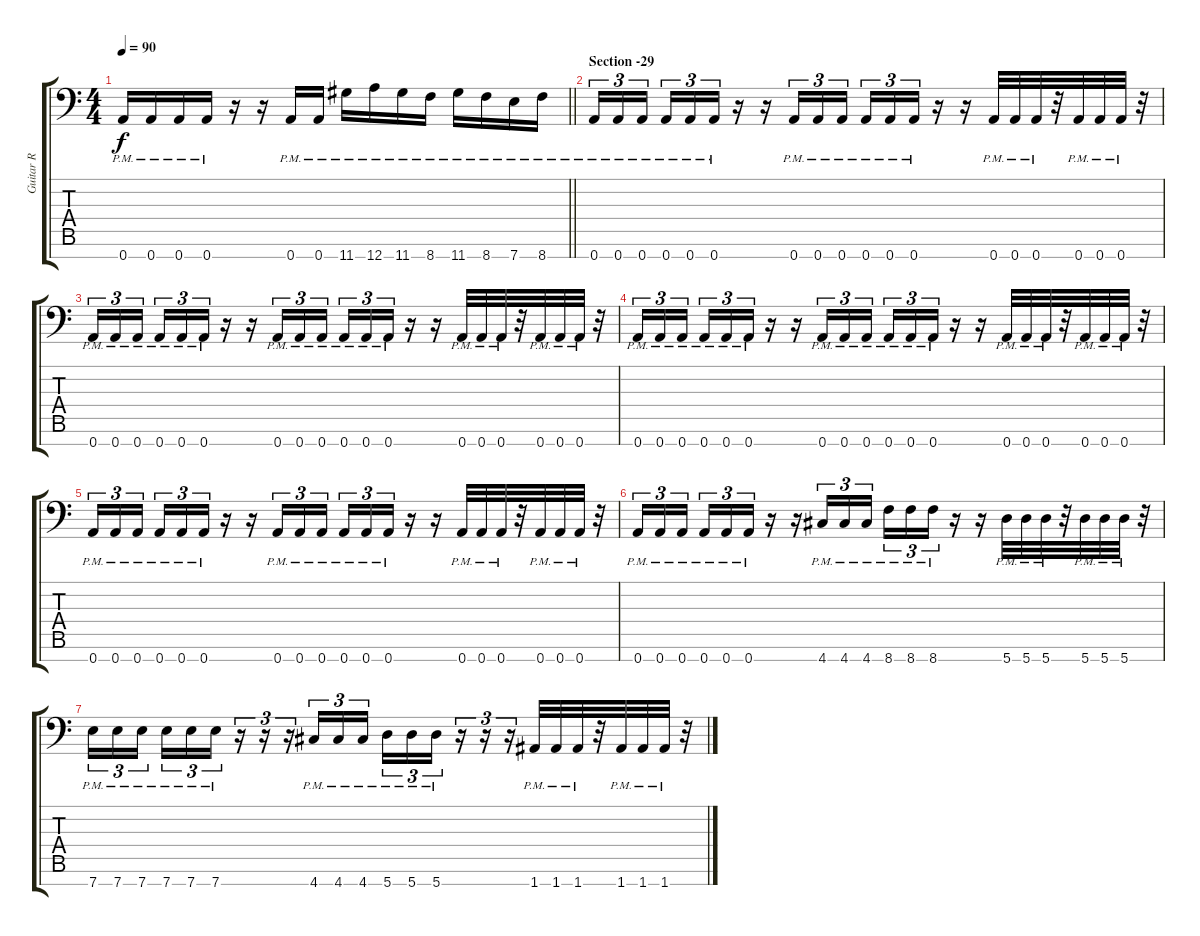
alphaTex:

\track ("Guitar R" "Guitar R") {instrument overdrivenguitar}
\staff {score tabs}
\tuning (E4 B3 G3 D3 A2 E2 A1) {hide}
\ts (4 4)
\tempo 90
\clef f4
\barLineRight lightlight
\ks c
0.7{pm}.16{dy f} 0.7{pm}.16 0.7{pm}.16 0.7{pm}.16 r.16 r.16 0.7{pm}.16 0.7{pm}.16 11.7{pm}.16 12.7{pm}.16 11.7{pm}.16 8.7{pm}.16 11.7{pm}.16 8.7{pm}.16 7.7{pm}.16 8.7{pm}.16 |
\section ("" "Section -29")
0.7{pm}.16{tu (3 2)} 0.7{pm}.16{tu (3 2)} 0.7{pm}.16{tu (3 2) beam splitsecondary} 0.7{pm}.16{tu (3 2)} 0.7{pm}.16{tu (3 2)} 0.7{pm}.16{tu (3 2)} r.16 r.16 0.7{pm}.16{tu (3 2)} 0.7{pm}.16{tu (3 2)} 0.7{pm}.16{tu (3 2)} 0.7{pm}.16{tu (3 2)} 0.7{pm}.16{tu (3 2)} 0.7{pm}.16{tu (3 2)} r.16 r.16 0.7{pm}.32 0.7{pm}.32 0.7{pm}.32 r.32 0.7{pm}.32 0.7{pm}.32 0.7{pm}.32 r.32 |
0.7{pm}.16{tu (3 2)} 0.7{pm}.16{tu (3 2)} 0.7{pm}.16{tu (3 2) beam splitsecondary} 0.7{pm}.16{tu (3 2)} 0.7{pm}.16{tu (3 2)} 0.7{pm}.16{tu (3 2)} r.16 r.16 0.7{pm}.16{tu (3 2)} 0.7{pm}.16{tu (3 2)} 0.7{pm}.16{tu (3 2)} 0.7{pm}.16{tu (3 2)} 0.7{pm}.16{tu (3 2)} 0.7{pm}.16{tu (3 2)} r.16 r.16 0.7{pm}.32 0.7{pm}.32 0.7{pm}.32 r.32 0.7{pm}.32 0.7{pm}.32 0.7{pm}.32 r.32 |
0.7{pm}.16{tu (3 2)} 0.7{pm}.16{tu (3 2)} 0.7{pm}.16{tu (3 2) beam splitsecondary} 0.7{pm}.16{tu (3 2)} 0.7{pm}.16{tu (3 2)} 0.7{pm}.16{tu (3 2)} r.16 r.16 0.7{pm}.16{tu (3 2)} 0.7{pm}.16{tu (3 2)} 0.7{pm}.16{tu (3 2)} 0.7{pm}.16{tu (3 2)} 0.7{pm}.16{tu (3 2)} 0.7{pm}.16{tu (3 2)} r.16 r.16 0.7{pm}.32 0.7{pm}.32 0.7{pm}.32 r.32 0.7{pm}.32 0.7{pm}.32 0.7{pm}.32 r.32 |
0.7{pm}.16{tu (3 2)} 0.7{pm}.16{tu (3 2)} 0.7{pm}.16{tu (3 2) beam splitsecondary} 0.7{pm}.16{tu (3 2)} 0.7{pm}.16{tu (3 2)} 0.7{pm}.16{tu (3 2)} r.16 r.16 0.7{pm}.16{tu (3 2)} 0.7{pm}.16{tu (3 2)} 0.7{pm}.16{tu (3 2)} 0.7{pm}.16{tu (3 2)} 0.7{pm}.16{tu (3 2)} 0.7{pm}.16{tu (3 2)} r.16 r.16 0.7{pm}.32 0.7{pm}.32 0.7{pm}.32 r.32 0.7{pm}.32 0.7{pm}.32 0.7{pm}.32 r.32 |
0.7{pm}.16{tu (3 2)} 0.7{pm}.16{tu (3 2)} 0.7{pm}.16{tu (3 2) beam splitsecondary} 0.7{pm}.16{tu (3 2)} 0.7{pm}.16{tu (3 2)} 0.7{pm}.16{tu (3 2)} r.16 r.16 4.7{pm}.16{tu (3 2)} 4.7{pm}.16{tu (3 2)} 4.7{pm}.16{tu (3 2)} 8.7{pm}.16{tu (3 2)} 8.7{pm}.16{tu (3 2)} 8.7{pm}.16{tu (3 2)} r.16 r.16 5.7{pm}.32 5.7{pm}.32 5.7{pm}.32 r.32 5.7{pm}.32 5.7{pm}.32 5.7{pm}.32 r.32 |
7.7{pm}.16{tu (3 2)} 7.7{pm}.16{tu (3 2)} 7.7{pm}.16{tu (3 2) beam splitsecondary} 7.7{pm}.16{tu (3 2)} 7.7{pm}.16{tu (3 2)} 7.7{pm}.16{tu (3 2)} r.16{tu (3 2)} r.16{tu (3 2)} r.16{tu (3 2)} 4.7{pm}.16{tu (3 2)} 4.7{pm}.16{tu (3 2)} 4.7{pm}.16{tu (3 2)} 5.7{pm}.16{tu (3 2)} 5.7{pm}.16{tu (3 2)} 5.7{pm}.16{tu (3 2)} r.16{tu (3 2)} r.16{tu (3 2)} r.16{tu (3 2)} 1.7{pm}.32 1.7{pm}.32 1.7{pm}.32 r.32 1.7{pm}.32 1.7{pm}.32 1.7{pm}.32 r.32
